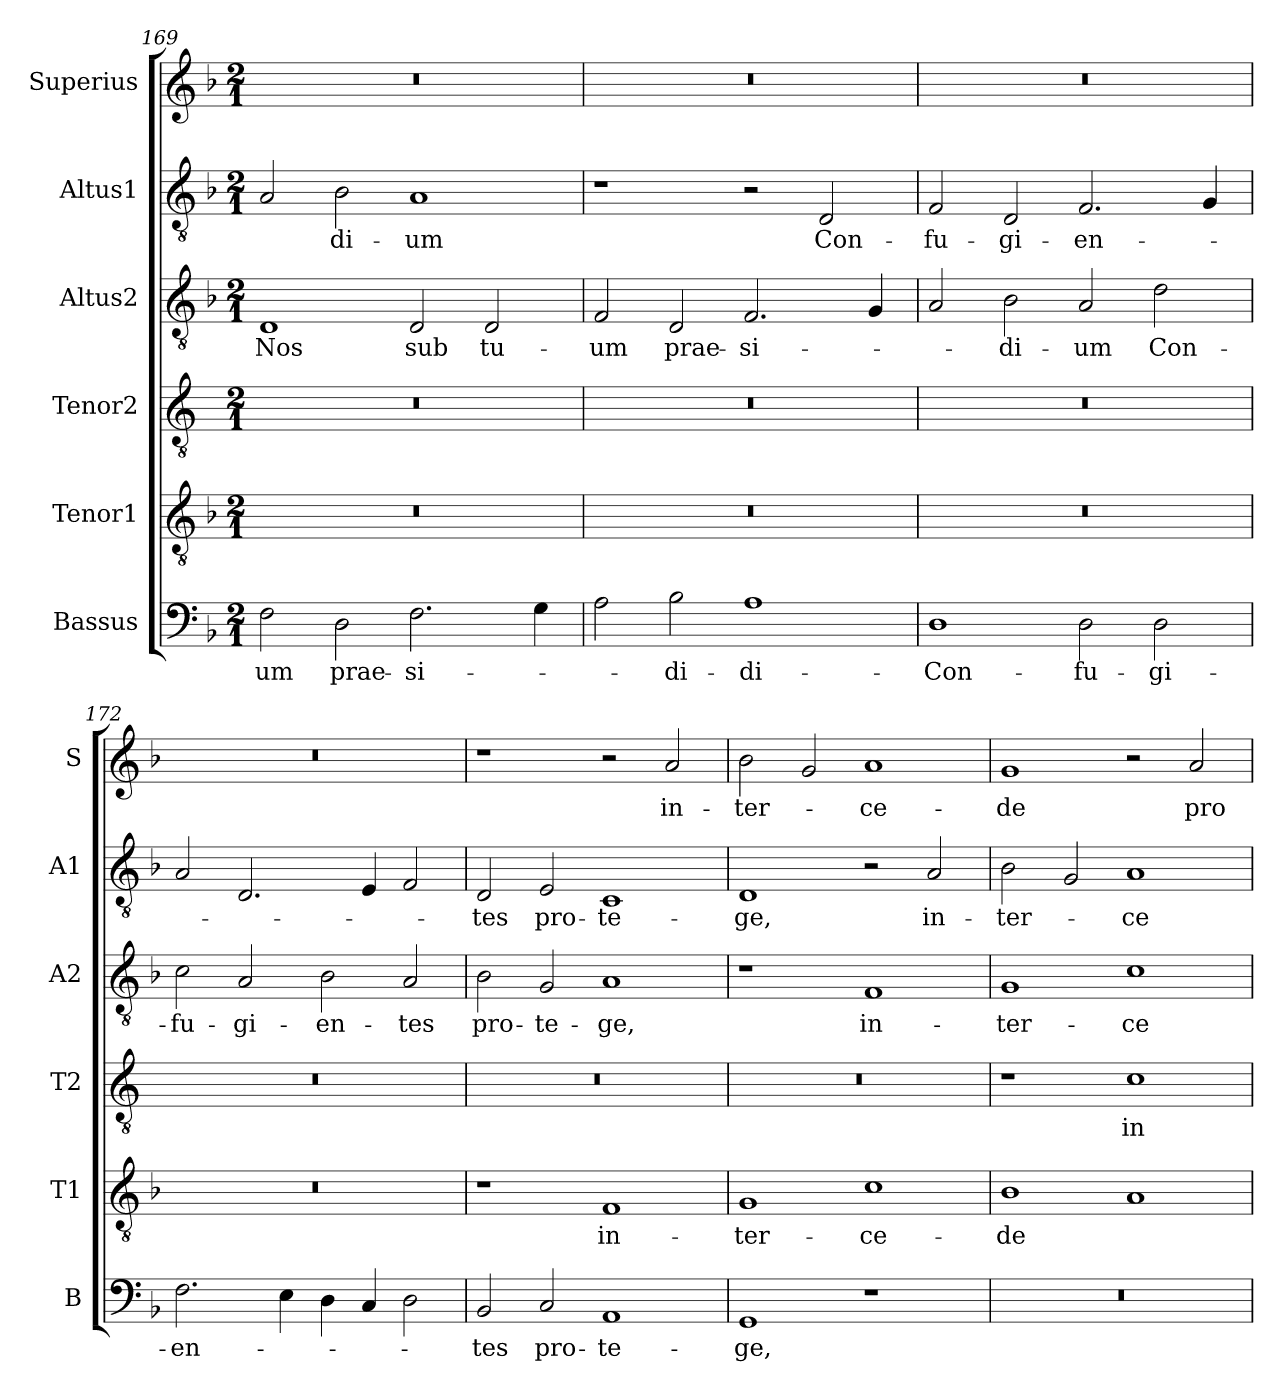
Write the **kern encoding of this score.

**kern	**text	**kern	**text	**kern	**text	**kern	**text	**kern	**text	**kern	**text
*part6	*part6	*part5	*part5	*part4	*part4	*part3	*part3	*part2	*part2	*part1	*part1
*staff6	*staff6	*staff5	*staff5	*staff4	*staff4	*staff3	*staff3	*staff2	*staff2	*staff1	*staff1
*I"Bassus	*	*I"Tenor1	*	*I"Tenor2	*	*I"Altus2	*	*I"Altus1	*	*I"Superius	*
*I'B	*	*I'T1	*	*I'T2	*	*I'A2	*	*I'A1	*	*I'S	*
*clefF4	*	*clefGv2	*	*clefGv2	*	*clefGv2	*	*clefGv2	*	*clefG2	*
*k[b-]	*	*k[b-]	*	*k[]	*	*k[b-]	*	*k[b-]	*	*k[b-]	*
*M2/1	*	*M2/1	*	*M2/1	*	*M2/1	*	*M2/1	*	*M2/1	*
=169	=169	=169	=169	=169	=169	=169	=169	=169	=169	=169	=169
2F\	-um	0r	.	0r	.	1D	Nos	2A/	.	0r	.
2D\	prae-	.	.	.	.	.	.	2B-\	-di-	.	.
2.F\	-si-	.	.	.	.	2D/	sub	1A	um	.	.
.	.	.	.	.	.	2D/	tu-	.	.	.	.
4G\	.	.	.	.	.	.	.	.	.	.	.
=170	=170	=170	=170	=170	=170	=170	=170	=170	=170	=170	=170
2A\	.	0r	.	0r	.	2F/	-um	1r	.	0r	.
2B-\	-di-	.	.	.	.	2D/	prae-	.	.	.	.
1A	-di-	.	.	.	.	2.F/	-si-	2r	.	.	.
.	.	.	.	.	.	.	.	2D/	Con-	.	.
.	.	.	.	.	.	4G/	.	.	.	.	.
=171	=171	=171	=171	=171	=171	=171	=171	=171	=171	=171	=171
1D	-Con-	0r	.	0r	.	2A/	.	2F/	-fu-	0r	.
.	.	.	.	.	.	2B-\	-di-	2D/	-gi-	.	.
2D\	-fu-	.	.	.	.	2A/	-um	2.F/	-en-	.	.
2D\	-gi-	.	.	.	.	2d\	Con-	.	.	.	.
.	.	.	.	.	.	.	.	4G/	.	.	.
=172	=172	=172	=172	=172	=172	=172	=172	=172	=172	=172	=172
2.F\	-en-	0r	.	0r	.	2c\	-fu-	2A/	.	0r	.
.	.	.	.	.	.	2A/	-gi-	2.D/	.	.	.
4E\	.	.	.	.	.	.	.	.	.	.	.
4D\	.	.	.	.	.	2B-\	-en-	.	.	.	.
4C/	.	.	.	.	.	.	.	4E/	.	.	.
2D\	.	.	.	.	.	2A/	-tes	2F/	.	.	.
=173	=173	=173	=173	=173	=173	=173	=173	=173	=173	=173	=173
2BB-/	-tes	1r	.	0r	.	2B-\	pro-	2D/	-tes	1r	.
2C/	pro-	.	.	.	.	2G/	-te-	2E/	pro-	.	.
1AA	-te-	1F	in-	.	.	1A	-ge,	1C	-te-	2r	.
.	.	.	.	.	.	.	.	.	.	2a/	in-
=174	=174	=174	=174	=174	=174	=174	=174	=174	=174	=174	=174
1GG	-ge,	1G	-ter-	0r	.	1r	.	1D	-ge,	2b-\	-ter-
.	.	.	.	.	.	.	.	.	.	2g/	.
1r	.	1c	-ce-	.	.	1F	in-	2r	.	1a	-ce-
.	.	.	.	.	.	.	.	2A/	in-	.	.
=175	=175	=175	=175	=175	=175	=175	=175	=175	=175	=175	=175
0r	.	1B-	-de	1r	.	1G	-ter-	2B-\	-ter-	1g	-de
.	.	.	.	.	.	.	.	2G/	.	.	.
.	.	1A	.	1c	in-	1c	-ce-	1A	-ce-	2r	.
.	.	.	.	.	.	.	.	.	.	2a/	pro
=	=	=	=	=	=	=	=	=	=	=	=
*-	*-	*-	*-	*-	*-	*-	*-	*-	*-	*-	*-
